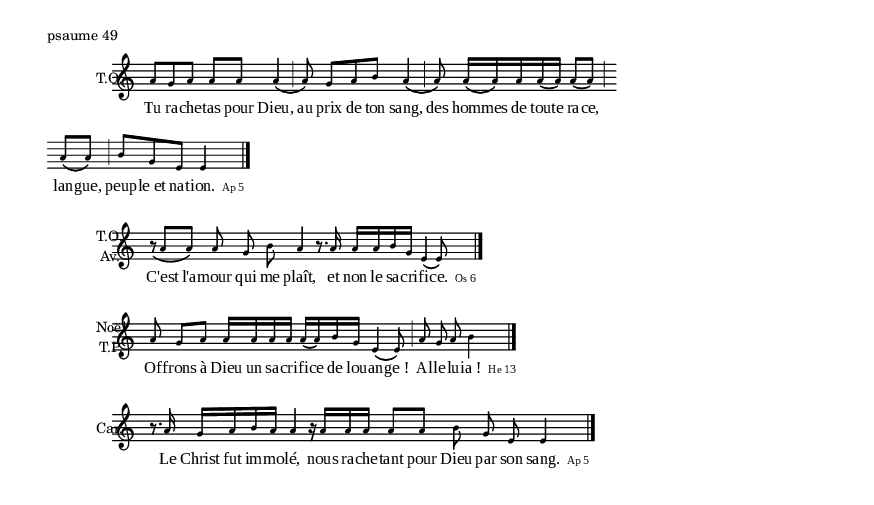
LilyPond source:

\version "2.12.0"
\include "definitions.ly"

\markup { psaume 49}



\relative a' { 
	\new Staff {
		\cadenzaOn
		\set Staff.instrumentName = \markup{ \center-column { T.O. } }
		\times 2/3 { a8[ g a] } a[ a] \times 2/3 { a4\(\cesure a8\) }
		\times 2/3 { g8[ a b] } \times 2/3 { a4\(\cesure a8\) }
		\times 2/5 {a16[\( a\) a a\( a]\)} a8[\( a\)] \cesure
		\indentLine a[\( a\)] \cesure
		\times 2/3 { b[ g e] }  e4
		\endBar
	}

	\addlyrics {
		Tu ra -- che -- tas pour Dieu, au prix de ton sang, des hom -- mes de tou -- te ra -- ce, lan -- gue, peup -- "le et" nat -- ion.
		\markup { \citation #"Ap 5" } 
	}
}

\relative a' { 
	\new Staff {
		\cadenzaOn
		\set Staff.instrumentName = \markup{ \center-column { T.O. Av. } }
		\times 2/3 { r8_\( a[ a\)] }
		\times 2/3 { a g b }
		a4
		s4
		r8. a16
		a[ a b g]
		e4\( e8\)
		\endBar
	}

	\addlyrics {
		C'est l'a -- mour qui me plaît, et non le sa -- cri -- fi -- ce.
		\markup { \citation #"Os 6" } 
	}
}



\relative a' { 
	\new Staff {
		\cadenzaOn
		\set Staff.instrumentName = \markup{ \center-column { Noël T.P. } }
		a8
		g[ a]
		a16[ a a a]
		a[\( a\) b g]
		e4\( e8\) \cesure
		\times 2/3 { a8 g a }
		b4
		\endBar
	}

	\addlyrics {
		Of -- frons à Dieu un sa -- cri -- fi -- ce de lou -- an -- "ge !" " Al" -- le -- lu -- "ia !" 
		\markup { \citation #"He 13" } 
	}
}


\relative a' { 
	\new Staff {
		\cadenzaOn
		\set Staff.instrumentName = \markup{ \center-column { Car. } }
		r8. a16
		g[ a b a]
		a4
		s4
		r16 a[ a a]
		a8[ a]
		\times 2/3 { b g e }
		e4
		\endBar
	}

	\addlyrics {
		Le Christ fut im -- mo -- lé, nous ra -- che -- tant pour Dieu par son sang.
		\markup { \citation #"Ap 5" } 
	}
}
